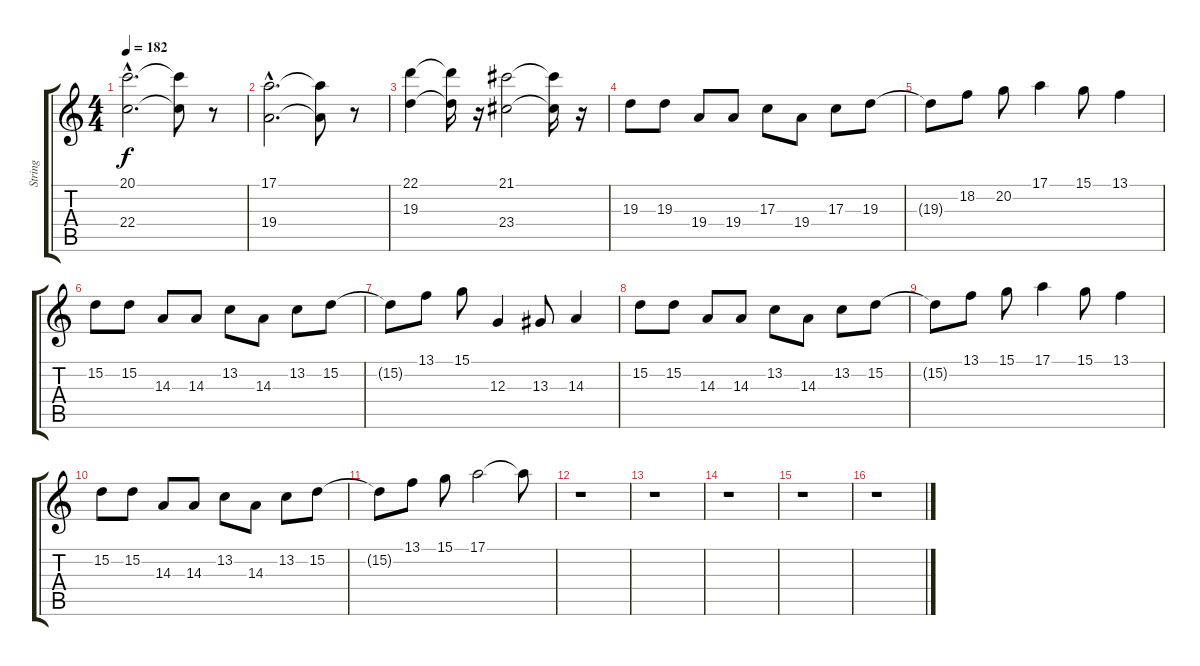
\track ("String" "String") {instrument stringensemble1}
\staff {score tabs}
\tuning (E4 B3 G3 D3 A2 E2) {hide}
\ts (4 4)
\tempo 182
\clef g2
\ks c
(20.1{hac} 22.4{hac}).2{d dy f} (20.1{t} 22.4{t}).8 r.8 |
(17.1{hac} 19.4{hac}).2{d} (17.1{t} 19.4{t}).8 r.8 |
(22.1 19.3).4 (22.1{t} 19.3{t}).16 r.16 (21.1 23.4).2 (21.1{t} 23.4{t}).16 r.16 |
19.3.8 19.3.8 19.4.8 19.4.8 17.3.8 19.4.8 17.3.8 19.3.8 |
19.3{t}.8 18.2.8 20.2.8 17.1.4 15.1.8 13.1.4 |
15.2.8 15.2.8 14.3.8 14.3.8 13.2.8 14.3.8 13.2.8 15.2.8 |
15.2{t}.8 13.1.8 15.1.8 12.3.4 13.3.8 14.3.4 |
15.2.8 15.2.8 14.3.8 14.3.8 13.2.8 14.3.8 13.2.8 15.2.8 |
15.2{t}.8 13.1.8 15.1.8 17.1.4 15.1.8 13.1.4 |
15.2.8 15.2.8 14.3.8 14.3.8 13.2.8 14.3.8 13.2.8 15.2.8 |
15.2{t}.8 13.1.8 15.1.8 17.1.2 17.1{t}.8 |
r.1 |
r.1 |
r.1 |
r.1 |
r.1
